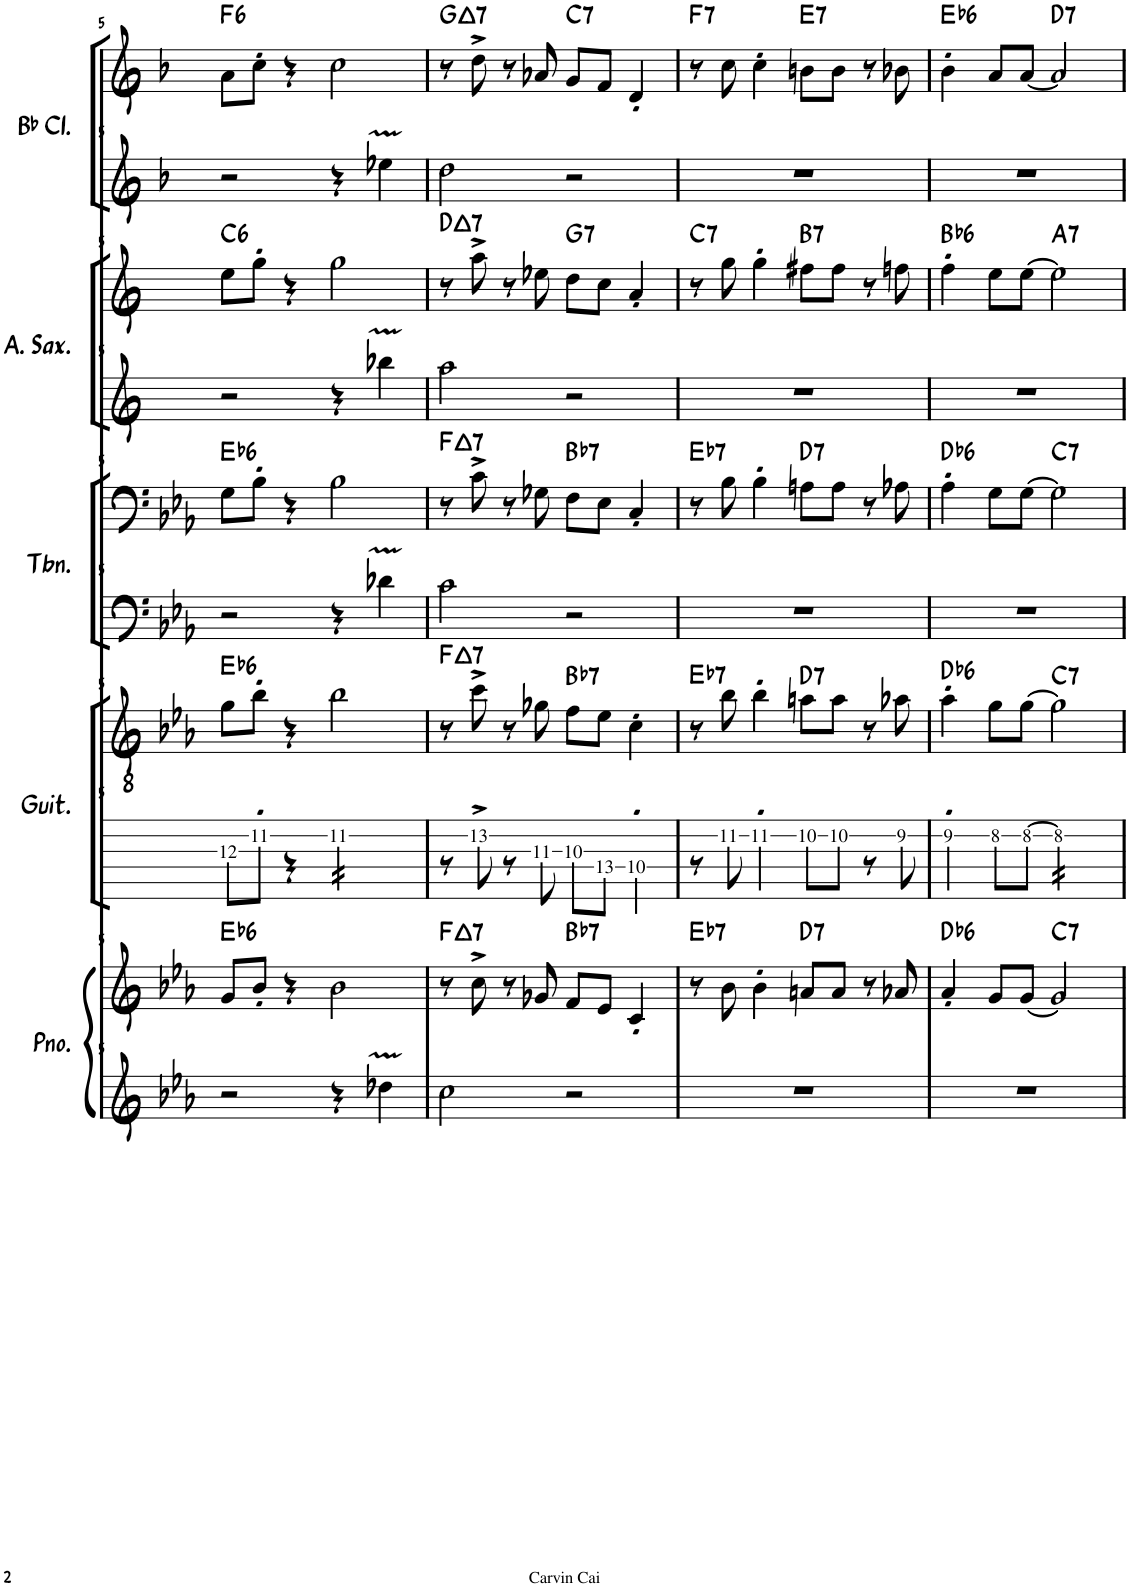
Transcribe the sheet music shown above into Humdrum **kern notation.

**kern	**kern	**harte	**kern	**kern	**harte	**kern	**kern	**harte	**kern	**kern	**harte	**kern	**kern	**harte
*part5	*part5	*part5	*part4	*part4	*part4	*part3	*part3	*part3	*part2	*part2	*part2	*part1	*part1	*part1
*staff10	*staff9	*	*staff8	*staff7	*	*staff6	*staff5	*	*staff4	*staff3	*	*staff2	*staff1	*
*I"钢琴	*	*	*I"原音吉他	*	*	*I"长号	*	*	*I"中音萨克斯	*	*	*I"降B调单簧管	*	*
!!LO:PB:g=z
*clefG2	*clefG2	*	*	*clefGv2	*	*clefF4	*clefF4	*	*clefG2	*clefG2	*	*clefG2	*clefG2	*
*	*	*	*	*	*	*	*	*	*Trd5c9	*Trd5c9	*	*Trd1c2	*Trd1c2	*
*k[b-e-a-]	*k[b-e-a-]	*	*k[b-e-a-]	*k[b-e-a-]	*	*k[b-e-a-]	*k[b-e-a-]	*	*k[]	*k[]	*	*k[b-]	*k[b-]	*
*M4/4	*M4/4	*	*M4/4	*M4/4	*	*M4/4	*M4/4	*	*M4/4	*M4/4	*	*M4/4	*M4/4	*
=5	=5	=5	=5	=5	=5	=5	=5	=5	=5	=5	=5	=5	=5	=5
!	!	!LO:H:kt=6	!	!	!LO:H:kt=6	!	!	!LO:H:kt=6	!	!	!LO:H:kt=6	!	!	!LO:H:kt=6
2r	8g/L	Eb:maj6	8g\L	8g\L	Eb:maj6	2r	8G\L	Eb:maj6	2r	8ee\L	C:maj6	2r	8a\L	F:maj6
.	8b-'/J	.	8b-'\J	8b-'\J	.	.	8B-'\J	.	.	8gg'\J	.	.	8cc'\J	.
.	4r	.	4r	4r	.	.	4r	.	.	4r	.	.	4r	.
4r	2b-\	.	2b-\	2b-\	.	4r	2B-\	.	4r	2gg\	.	4r	2cc\	.
4dd-XM\	.	.	.	.	.	4d-XM\	.	.	4bb-XM\	.	.	4ee-XM\	.	.
=6	=6	=6	=6	=6	=6	=6	=6	=6	=6	=6	=6	=6	=6	=6
!	!	!LO:H:kt=7	!	!	!LO:H:kt=7	!	!	!LO:H:kt=7	!	!	!LO:H:kt=7	!	!	!LO:H:kt=7
2cc\	8r	F:maj7	8r	8r	F:maj7	2c\	8r	F:maj7	2aa\	8r	D:maj7	2dd\	8r	G:maj7
.	8cc^\	.	8cc^\	8cc^\	.	.	8c^\	.	.	8aa^\	.	.	8dd^\	.
.	8r	.	8r	8r	.	.	8r	.	.	8r	.	.	8r	.
.	8g-X/	.	8g-X\	8g-X\	.	.	8G-X\	.	.	8ee-X\	.	.	8a-X/	.
!	!	!LO:H:kt=7	!	!	!LO:H:kt=7	!	!	!LO:H:kt=7	!	!	!LO:H:kt=7	!	!	!LO:H:kt=7
2r	8f/L	Bb:7	8f\L	8f\L	Bb:7	2r	8F\L	Bb:7	2r	8dd\L	G:7	2r	8g/L	C:7
.	8e-/J	.	8e-\J	8e-\J	.	.	8E-\J	.	.	8cc\J	.	.	8f/J	.
.	4c'/	.	4c'\	4c'\	.	.	4C'/	.	.	4a'/	.	.	4d'/	.
=7	=7	=7	=7	=7	=7	=7	=7	=7	=7	=7	=7	=7	=7	=7
!	!	!LO:H:kt=7	!	!	!LO:H:kt=7	!	!	!LO:H:kt=7	!	!	!LO:H:kt=7	!	!	!LO:H:kt=7
1r	8r	Eb:7	8r	8r	Eb:7	1r	8r	Eb:7	1r	8r	C:7	1r	8r	F:7
.	8b-\	.	8b-\	8b-\	.	.	8B-\	.	.	8gg\	.	.	8cc\	.
.	4b-'\	.	4b-'\	4b-'\	.	.	4B-'\	.	.	4gg'\	.	.	4cc'\	.
!	!	!LO:H:kt=7	!	!	!LO:H:kt=7	!	!	!LO:H:kt=7	!	!	!LO:H:kt=7	!	!	!LO:H:kt=7
.	8an/L	D:7	8an\L	8an\L	D:7	.	8An\L	D:7	.	8ff#X\L	B:7	.	8bn\L	E:7
.	8a/J	.	8a\J	8a\J	.	.	8A\J	.	.	8ff#\J	.	.	8b\J	.
.	8r	.	8r	8r	.	.	8r	.	.	8r	.	.	8r	.
.	8a-X/	.	8a-X\	8a-X\	.	.	8A-X\	.	.	8ffn\	.	.	8b-X\	.
=8	=8	=8	=8	=8	=8	=8	=8	=8	=8	=8	=8	=8	=8	=8
!	!	!LO:H:kt=6	!	!	!LO:H:kt=6	!	!	!LO:H:kt=6	!	!	!LO:H:kt=6	!	!	!LO:H:kt=6
1r	4a-'/	Db:maj6	4a-'\	4a-'\	Db:maj6	1r	4A-'\	Db:maj6	1r	4ff'\	Bb:maj6	1r	4b-'\	Eb:maj6
.	8g/L	.	8g\L	8g\L	.	.	8G\L	.	.	8ee\L	.	.	8a/L	.
.	[8g/J	.	[8g\J	[8g\J	.	.	[8G\J	.	.	[8ee\J	.	.	[8a/J	.
!	!	!LO:H:kt=7	!	!	!LO:H:kt=7	!	!	!LO:H:kt=7	!	!	!LO:H:kt=7	!	!	!LO:H:kt=7
.	2g/]	C:7	2g\]	2g\]	C:7	.	2G\]	C:7	.	2ee\]	A:7	.	2a/]	D:7
=	=	=	=	=	=	=	=	=	=	=	=	=	=	=
*-	*-	*-	*-	*-	*-	*-	*-	*-	*-	*-	*-	*-	*-	*-
